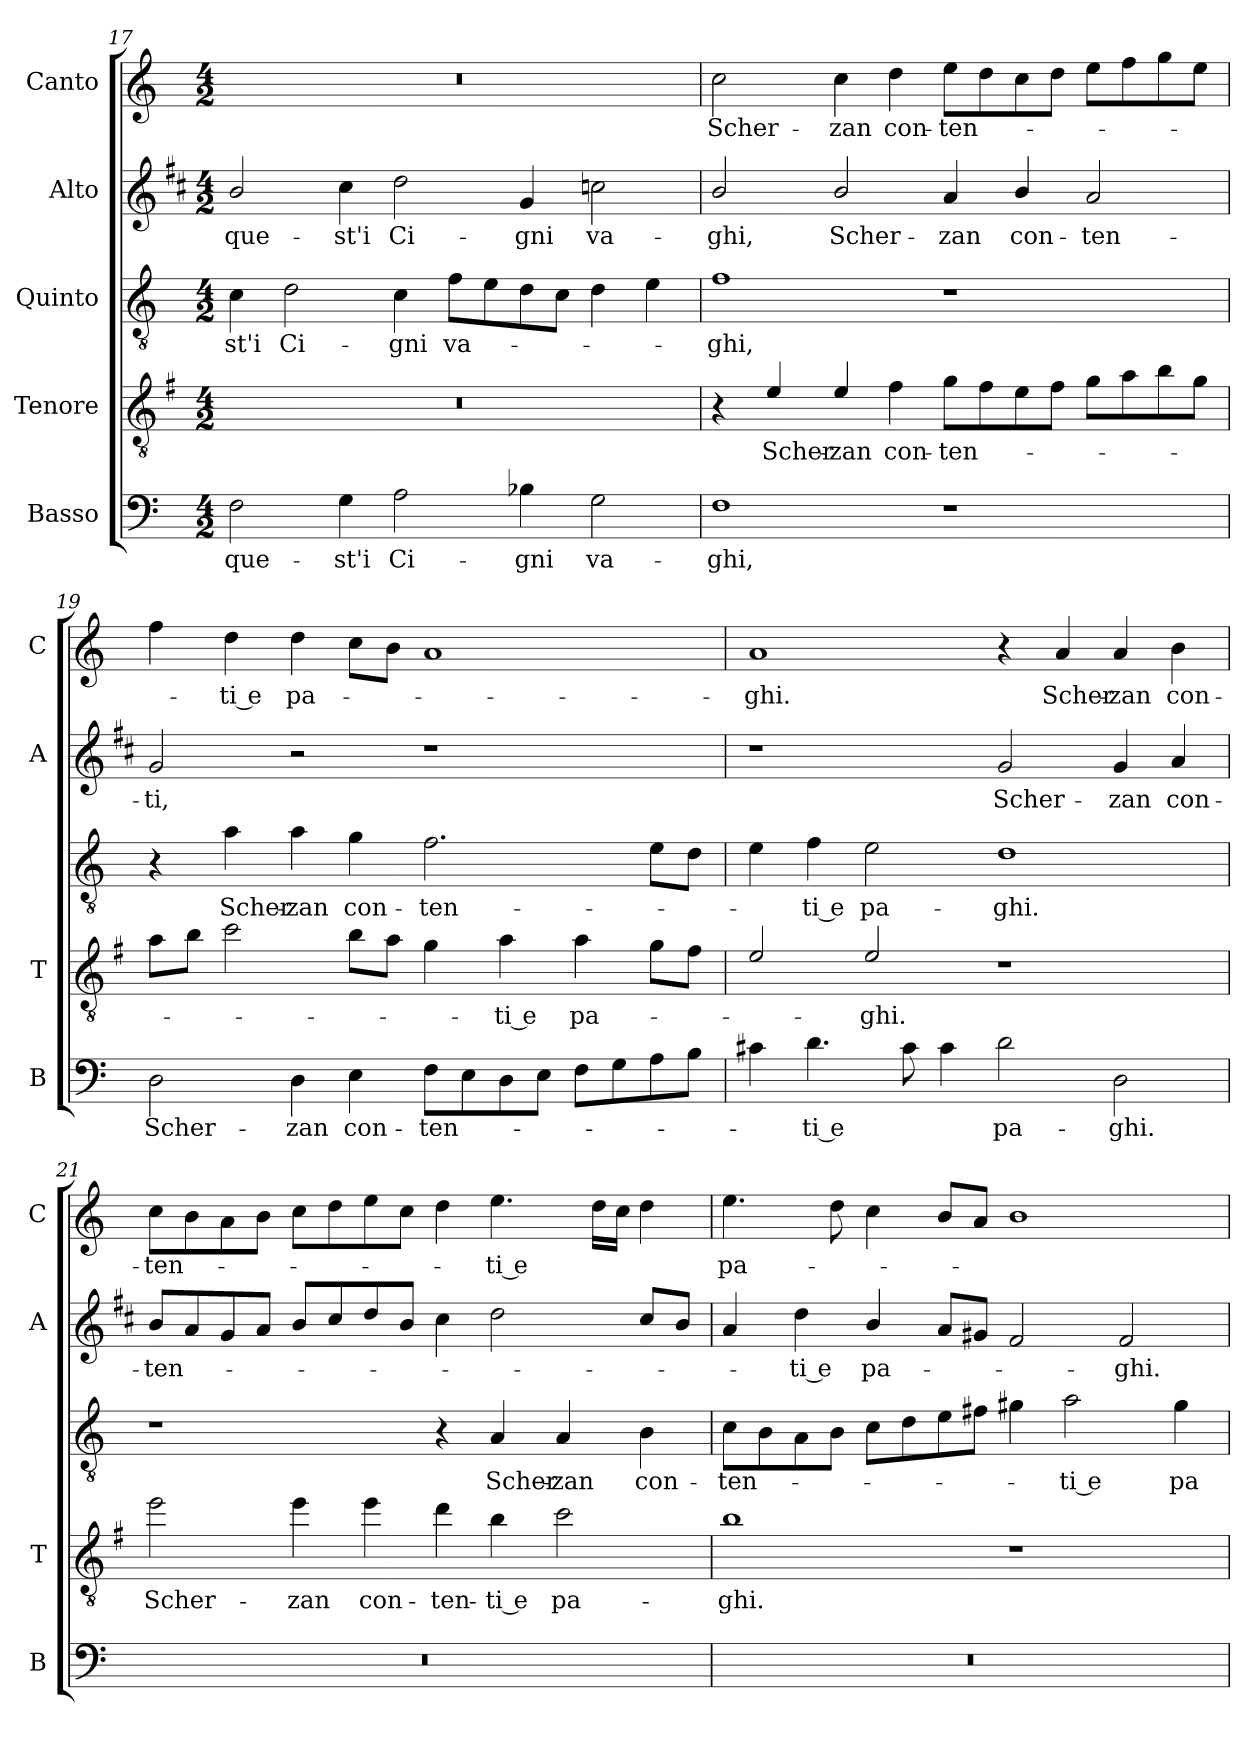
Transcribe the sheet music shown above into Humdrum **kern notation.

**kern	**text	**kern	**text	**kern	**text	**kern	**text	**kern	**text
*part5	*part5	*part4	*part4	*part3	*part3	*part2	*part2	*part1	*part1
*staff5	*staff5	*staff4	*staff4	*staff3	*staff3	*staff2	*staff2	*staff1	*staff1
*I"Basso	*	*I"Tenore	*	*I"Quinto	*	*I"Alto	*	*I"Canto	*
*I'B	*	*I'T	*	*	*	*I'A	*	*I'C	*
*clefF4	*	*clefGv2	*	*clefGv2	*	*clefG2	*	*clefG2	*
*	*	*ITrd4c7	*	*	*	*ITrd1c2	*	*	*
*k[]	*	*k[]	*	*k[]	*	*k[]	*	*k[]	*
*C:	*	*C:	*	*C:	*	*C:	*	*C:	*
*M4/2	*	*M4/2	*	*M4/2	*	*M4/2	*	*M4/2	*
=17	=17	=17	=17	=17	=17	=17	=17	=17	=17
!	!LO:LY:b	!	!	!	!LO:LY:b	!	!LO:LY:b	!	!
2F\	que-	0r	.	4c\	-st'i	2a/	que-	0r	.
!	!	!	!	!	!LO:LY:b	!	!	!	!
.	.	.	.	2d\	Ci-	.	.	.	.
!	!LO:LY:b	!	!	!	!	!	!LO:LY:b	!	!
4G\	-st'i	.	.	.	.	4b\	-st'i	.	.
!	!LO:LY:b	!	!	!	!LO:LY:b	!	!LO:LY:b	!	!
2A\	Ci-	.	.	4c\	-gni	2cc\	Ci-	.	.
!	!	!	!	!	!LO:LY:b	!	!	!	!
.	.	.	.	8f\L	va-	.	.	.	.
.	.	.	.	8e\	.	.	.	.	.
!	!LO:LY:b	!	!	!	!	!	!LO:LY:b	!	!
4B-X\	-gni	.	.	8d\	.	4f/	-gni	.	.
.	.	.	.	8c\J	.	.	.	.	.
!	!LO:LY:b	!	!	!	!	!	!LO:LY:b	!	!
2G\	va-	.	.	4d\	.	2b-X\	va-	.	.
.	.	.	.	4e\	.	.	.	.	.
!!LO:PB:g=z
=18	=18	=18	=18	=18	=18	=18	=18	=18	=18
!	!LO:LY:b	!	!	!	!LO:LY:b	!	!LO:LY:b	!	!LO:LY:b
1F	-ghi,	4r	.	1f	-ghi,	2a/	-ghi,	2cc\	Scher-
!	!	!	!LO:LY:b	!	!	!	!	!	!
.	.	4A/	Scher-	.	.	.	.	.	.
!	!	!	!LO:LY:b	!	!	!	!LO:LY:b	!	!LO:LY:b
.	.	4A/	-zan	.	.	2a/	Scher-	4cc\	-zan
!	!	!	!LO:LY:b	!	!	!	!	!	!LO:LY:b
.	.	4B\	con-	.	.	.	.	4dd\	con-
!	!	!	!LO:LY:b	!	!	!	!LO:LY:b	!	!LO:LY:b
1r	.	8c\L	-ten-	1r	.	4g/	-zan	8ee\L	-ten-
.	.	8B\	.	.	.	.	.	8dd\	.
!	!	!	!	!	!	!	!LO:LY:b	!	!
.	.	8A\	.	.	.	4a/	con-	8cc\	.
.	.	8B\J	.	.	.	.	.	8dd\J	.
!	!	!	!	!	!	!	!LO:LY:b	!	!
.	.	8c\L	.	.	.	2g/	-ten-	8ee\L	.
.	.	8d\	.	.	.	.	.	8ff\	.
.	.	8e\	.	.	.	.	.	8gg\	.
.	.	8c\J	.	.	.	.	.	8ee\J	.
=19	=19	=19	=19	=19	=19	=19	=19	=19	=19
!	!LO:LY:b	!	!	!	!	!	!LO:LY:b	!	!
2D\	Scher-	8d\L	.	4r	.	2f/	-ti,	4ff\	.
.	.	8e\J	.	.	.	.	.	.	.
!	!	!	!	!	!LO:LY:b	!	!	!	!LO:LY:b
.	.	2f\	.	4a\	Scher-	.	.	4dd\	-ti e
!	!LO:LY:b	!	!	!	!LO:LY:b	!	!	!	!LO:LY:b
4D\	-zan	.	.	4a\	-zan	2r	.	4dd\	pa-
!	!LO:LY:b	!	!	!	!LO:LY:b	!	!	!	!
4E\	con-	8e\L	.	4g\	con-	.	.	8cc\L	.
.	.	8d\J	.	.	.	.	.	8b\J	.
!	!LO:LY:b	!	!	!	!LO:LY:b	!	!	!	!
8F\L	-ten-	4c\	.	2.f\	-ten-	1r	.	1a	.
8E\	.	.	.	.	.	.	.	.	.
!	!	!	!LO:LY:b	!	!	!	!	!	!
8D\	.	4d\	-ti e	.	.	.	.	.	.
8E\J	.	.	.	.	.	.	.	.	.
!	!	!	!LO:LY:b	!	!	!	!	!	!
8F\L	.	4d\	pa-	.	.	.	.	.	.
8G\	.	.	.	.	.	.	.	.	.
8A\	.	8c\L	.	8e\L	.	.	.	.	.
8B\J	.	8B\J	.	8d\J	.	.	.	.	.
=20	=20	=20	=20	=20	=20	=20	=20	=20	=20
!	!	!	!	!	!	!	!	!	!LO:LY:b
4c#X\	.	2A/	.	4e\	.	1r	.	1a	-ghi.
!	!LO:LY:b	!	!	!	!LO:LY:b	!	!	!	!
4.d\	-ti e	.	.	4f\	-ti e	.	.	.	.
!	!	!	!LO:LY:b	!	!LO:LY:b	!	!	!	!
.	.	2A/	-ghi.	2e\	pa-	.	.	.	.
8c#\	.	.	.	.	.	.	.	.	.
4c#\	.	.	.	.	.	.	.	.	.
!	!LO:LY:b	!	!	!	!LO:LY:b	!	!LO:LY:b	!	!
2d\	pa-	1r	.	1d	-ghi.	2f/	Scher-	4r	.
!	!	!	!	!	!	!	!	!	!LO:LY:b
.	.	.	.	.	.	.	.	4a/	Scher-
!	!LO:LY:b	!	!	!	!	!	!LO:LY:b	!	!LO:LY:b
2D\	-ghi.	.	.	.	.	4f/	-zan	4a/	-zan
!	!	!	!	!	!	!	!LO:LY:b	!	!LO:LY:b
.	.	.	.	.	.	4g/	con-	4b\	con-
!!LO:LB:g=z
=21	=21	=21	=21	=21	=21	=21	=21	=21	=21
!	!	!	!LO:LY:b	!	!	!	!LO:LY:b	!	!LO:LY:b
0r	.	2a\	Scher-	1r	.	8a/L	-ten-	8cc\L	-ten-
.	.	.	.	.	.	8g/	.	8b\	.
.	.	.	.	.	.	8f/	.	8a\	.
.	.	.	.	.	.	8g/J	.	8b\J	.
!	!	!	!LO:LY:b	!	!	!	!	!	!
.	.	4a\	-zan	.	.	8a/L	.	8cc\L	.
.	.	.	.	.	.	8b/	.	8dd\	.
!	!	!	!LO:LY:b	!	!	!	!	!	!
.	.	4a\	con-	.	.	8cc/	.	8ee\	.
.	.	.	.	.	.	8a/J	.	8cc\J	.
!	!	!	!LO:LY:b	!	!	!	!	!	!
.	.	4g\	-ten-	4r	.	4b\	.	4dd\	.
!	!	!	!LO:LY:b	!	!LO:LY:b	!	!	!	!LO:LY:b
.	.	4e\	-ti e	4A/	Scher-	2cc\	.	4.ee\	-ti e
!	!	!	!LO:LY:b	!	!LO:LY:b	!	!	!	!
.	.	2f\	pa-	4A/	-zan	.	.	.	.
.	.	.	.	.	.	.	.	16dd\LL	.
.	.	.	.	.	.	.	.	16cc\JJ	.
!	!	!	!	!	!LO:LY:b	!	!	!	!
.	.	.	.	4B\	con-	8b/L	.	4dd\	.
.	.	.	.	.	.	8a/J	.	.	.
=22	=22	=22	=22	=22	=22	=22	=22	=22	=22
!	!	!	!LO:LY:b	!	!LO:LY:b	!	!	!	!LO:LY:b
0r	.	1e	-ghi.	8c\L	-ten-	4g/	.	4.ee\	pa-
.	.	.	.	8B\	.	.	.	.	.
!	!	!	!	!	!	!	!LO:LY:b	!	!
.	.	.	.	8A\	.	4cc\	-ti e	.	.
.	.	.	.	8B\J	.	.	.	8dd\	.
!	!	!	!	!	!	!	!LO:LY:b	!	!
.	.	.	.	8c\L	.	4a/	pa-	4cc\	.
.	.	.	.	8d\	.	.	.	.	.
.	.	.	.	8e\	.	8g/L	.	8b/L	.
.	.	.	.	8f#X\J	.	8f#X/J	.	8a/J	.
.	.	1r	.	4g#X\	.	2e/	.	1b	.
!	!	!	!	!	!LO:LY:b	!	!	!	!
.	.	.	.	2a\	-ti e	.	.	.	.
!	!	!	!	!	!	!	!LO:LY:b	!	!
.	.	.	.	.	.	2e/	-ghi.	.	.
!	!	!	!	!	!LO:LY:b	!	!	!	!
.	.	.	.	4g#\	pa-	.	.	.	.
=	=	=	=	=	=	=	=	=	=
*-	*-	*-	*-	*-	*-	*-	*-	*-	*-
